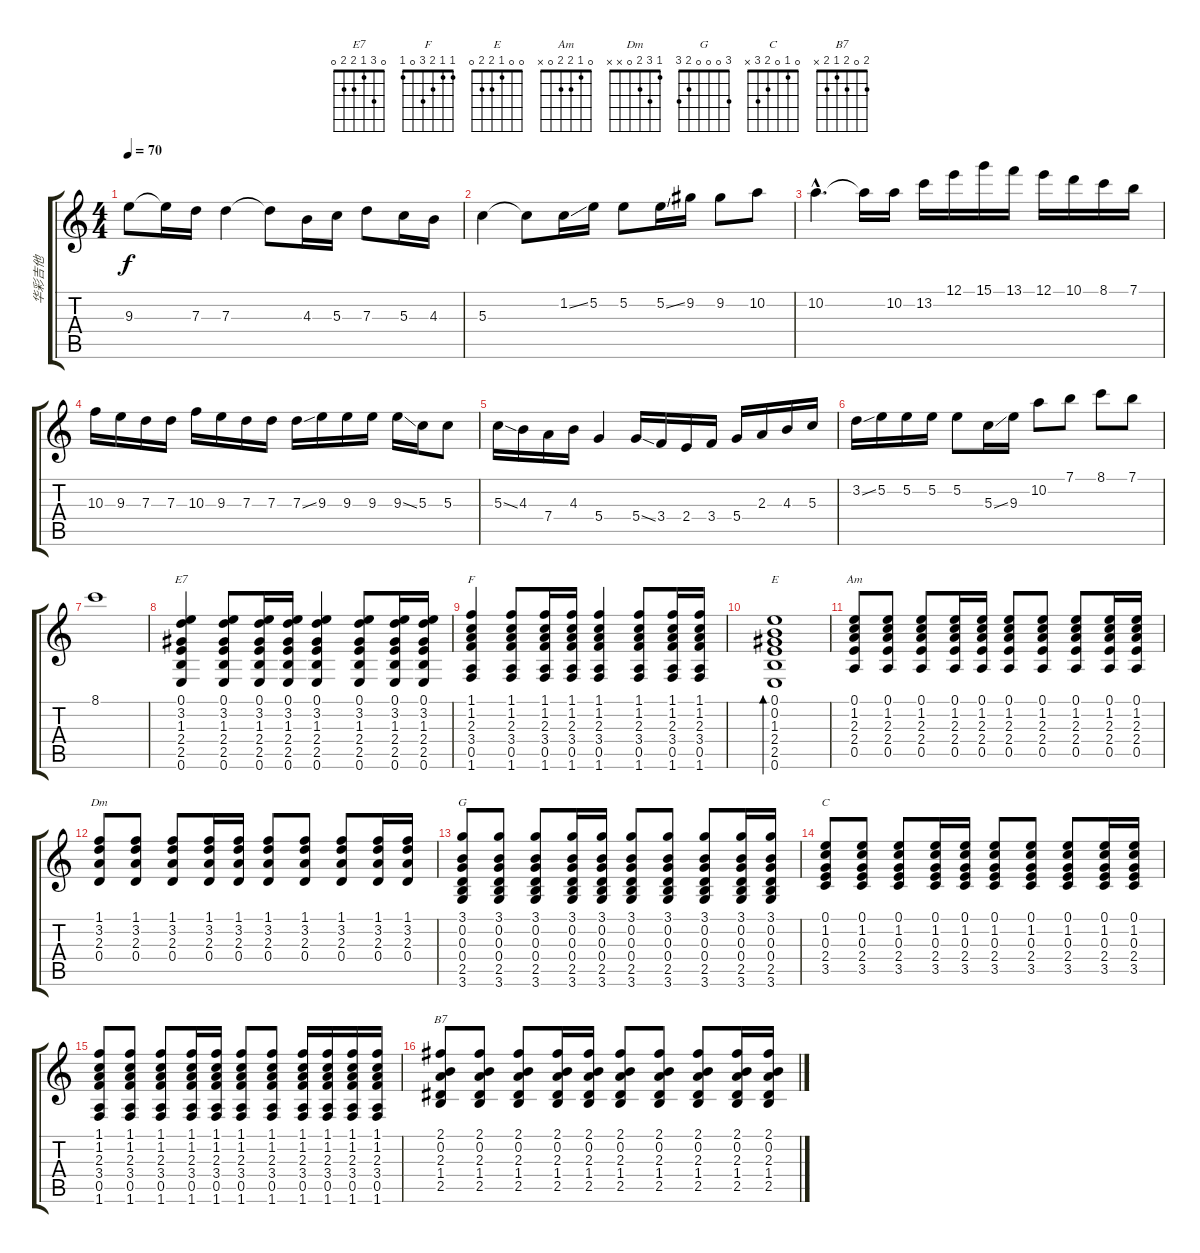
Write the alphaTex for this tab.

\track ("华彩吉他" "华彩吉他") {instrument distortionguitar}
\staff {score tabs}
\tuning (E4 B3 G3 D3 A2 E2) {hide}
\chord ("E7" 0 3 1 2 2 0)
\chord ("F" 1 1 2 3 0 1)
\chord ("E" 0 0 1 2 2 0)
\chord ("Am" 0 1 2 2 0 x)
\chord ("Dm" 1 3 2 0 x x)
\chord ("G" 3 0 0 0 2 3)
\chord ("C" 0 1 0 2 3 x)
\chord ("B7" 2 0 2 1 2 x)
\ts (4 4)
\tempo 70
\clef g2
\ks c
9.3.8{dy f} 9.3{t}.16 7.3.16 7.3.4 7.3{t}.8 4.3.16 5.3.16 7.3.8 5.3.16 4.3.16 |
5.3.4 5.3{t}.8 1.2{ss}.16 5.2.16 5.2.8 5.2{ss}.16 9.2.16 9.2.8 10.2.8 |
10.2{hac}.4{d} 10.2{t}.16 10.2.16 13.2.16 12.1.16 15.1.16 13.1.16 12.1.16 10.1.16 8.1.16 7.1.16 |
10.3.16 9.3.16 7.3.16 7.3.16 10.3.16 9.3.16 7.3.16 7.3.16 7.3{ss}.16 9.3.16 9.3.16 9.3.16 9.3{ss}.16 5.3.16 5.3.8 |
5.3{ss}.16 4.3.16 7.4.16 4.3.16 5.4.4 5.4{ss}.16 3.4.16 2.4.16 3.4.16 5.4.16 2.3.16 4.3.16 5.3.16 |
3.2{ss}.16 5.2.16 5.2.16 5.2.16 5.2.8 5.3{ss}.16 9.3.16 10.2.8 7.1.8 8.1.8 7.1.8 |
8.1.1 |
(0.1 3.2 1.3 2.4 2.5 0.6).4{ch "E7"} (0.1 3.2 1.3 2.4 2.5 0.6).8 (0.1 3.2 1.3 2.4 2.5 0.6).16 (0.1 3.2 1.3 2.4 2.5 0.6).16 (0.1 3.2 1.3 2.4 2.5 0.6).4 (0.1 3.2 1.3 2.4 2.5 0.6).8 (0.1 3.2 1.3 2.4 2.5 0.6).16 (0.1 3.2 1.3 2.4 2.5 0.6).16 |
(1.1 1.2 2.3 3.4 0.5 1.6).4{ch "F"} (1.1 1.2 2.3 3.4 0.5 1.6).8 (1.1 1.2 2.3 3.4 0.5 1.6).16 (1.1 1.2 2.3 3.4 0.5 1.6).16 (1.1 1.2 2.3 3.4 0.5 1.6).4 (1.1 1.2 2.3 3.4 0.5 1.6).8 (1.1 1.2 2.3 3.4 0.5 1.6).16 (1.1 1.2 2.3 3.4 0.5 1.6).16 |
(0.1 0.2 1.3 2.4 2.5 0.6).1{bd 240 ch "E"} |
(0.1 1.2 2.3 2.4 0.5).8{ch "Am"} (0.1 1.2 2.3 2.4 0.5).8 (0.1 1.2 2.3 2.4 0.5).8 (0.1 1.2 2.3 2.4 0.5).16 (0.1 1.2 2.3 2.4 0.5).16 (0.1 1.2 2.3 2.4 0.5).8 (0.1 1.2 2.3 2.4 0.5).8 (0.1 1.2 2.3 2.4 0.5).8 (0.1 1.2 2.3 2.4 0.5).16 (0.1 1.2 2.3 2.4 0.5).16 |
(1.1 3.2 2.3 0.4).8{ch "Dm"} (1.1 3.2 2.3 0.4).8 (1.1 3.2 2.3 0.4).8 (1.1 3.2 2.3 0.4).16 (1.1 3.2 2.3 0.4).16 (1.1 3.2 2.3 0.4).8 (1.1 3.2 2.3 0.4).8 (1.1 3.2 2.3 0.4).8 (1.1 3.2 2.3 0.4).16 (1.1 3.2 2.3 0.4).16 |
(3.1 0.2 0.3 0.4 2.5 3.6).8{ch "G"} (3.1 0.2 0.3 0.4 2.5 3.6).8 (3.1 0.2 0.3 0.4 2.5 3.6).8 (3.1 0.2 0.3 0.4 2.5 3.6).16 (3.1 0.2 0.3 0.4 2.5 3.6).16 (3.1 0.2 0.3 0.4 2.5 3.6).8 (3.1 0.2 0.3 0.4 2.5 3.6).8 (3.1 0.2 0.3 0.4 2.5 3.6).8 (3.1 0.2 0.3 0.4 2.5 3.6).16 (3.1 0.2 0.3 0.4 2.5 3.6).16 |
(0.1 1.2 0.3 2.4 3.5).8{ch "C"} (0.1 1.2 0.3 2.4 3.5).8 (0.1 1.2 0.3 2.4 3.5).8 (0.1 1.2 0.3 2.4 3.5).16 (0.1 1.2 0.3 2.4 3.5).16 (0.1 1.2 0.3 2.4 3.5).8 (0.1 1.2 0.3 2.4 3.5).8 (0.1 1.2 0.3 2.4 3.5).8 (0.1 1.2 0.3 2.4 3.5).16 (0.1 1.2 0.3 2.4 3.5).16 |
(1.1 1.2 2.3 3.4 0.5 1.6).8 (1.1 1.2 2.3 3.4 0.5 1.6).8 (1.1 1.2 2.3 3.4 0.5 1.6).8 (1.1 1.2 2.3 3.4 0.5 1.6).16 (1.1 1.2 2.3 3.4 0.5 1.6).16 (1.1 1.2 2.3 3.4 0.5 1.6).8 (1.1 1.2 2.3 3.4 0.5 1.6).8 (1.1 1.2 2.3 3.4 0.5 1.6).16 (1.1 1.2 2.3 3.4 0.5 1.6).16 (1.1 1.2 2.3 3.4 0.5 1.6).16 (1.1 1.2 2.3 3.4 0.5 1.6).16 |
(2.1 0.2 2.3 1.4 2.5).8{ch "B7"} (2.1 0.2 2.3 1.4 2.5).8 (2.1 0.2 2.3 1.4 2.5).8 (2.1 0.2 2.3 1.4 2.5).16 (2.1 0.2 2.3 1.4 2.5).16 (2.1 0.2 2.3 1.4 2.5).8 (2.1 0.2 2.3 1.4 2.5).8 (2.1 0.2 2.3 1.4 2.5).8 (2.1 0.2 2.3 1.4 2.5).16 (2.1 0.2 2.3 1.4 2.5).16
